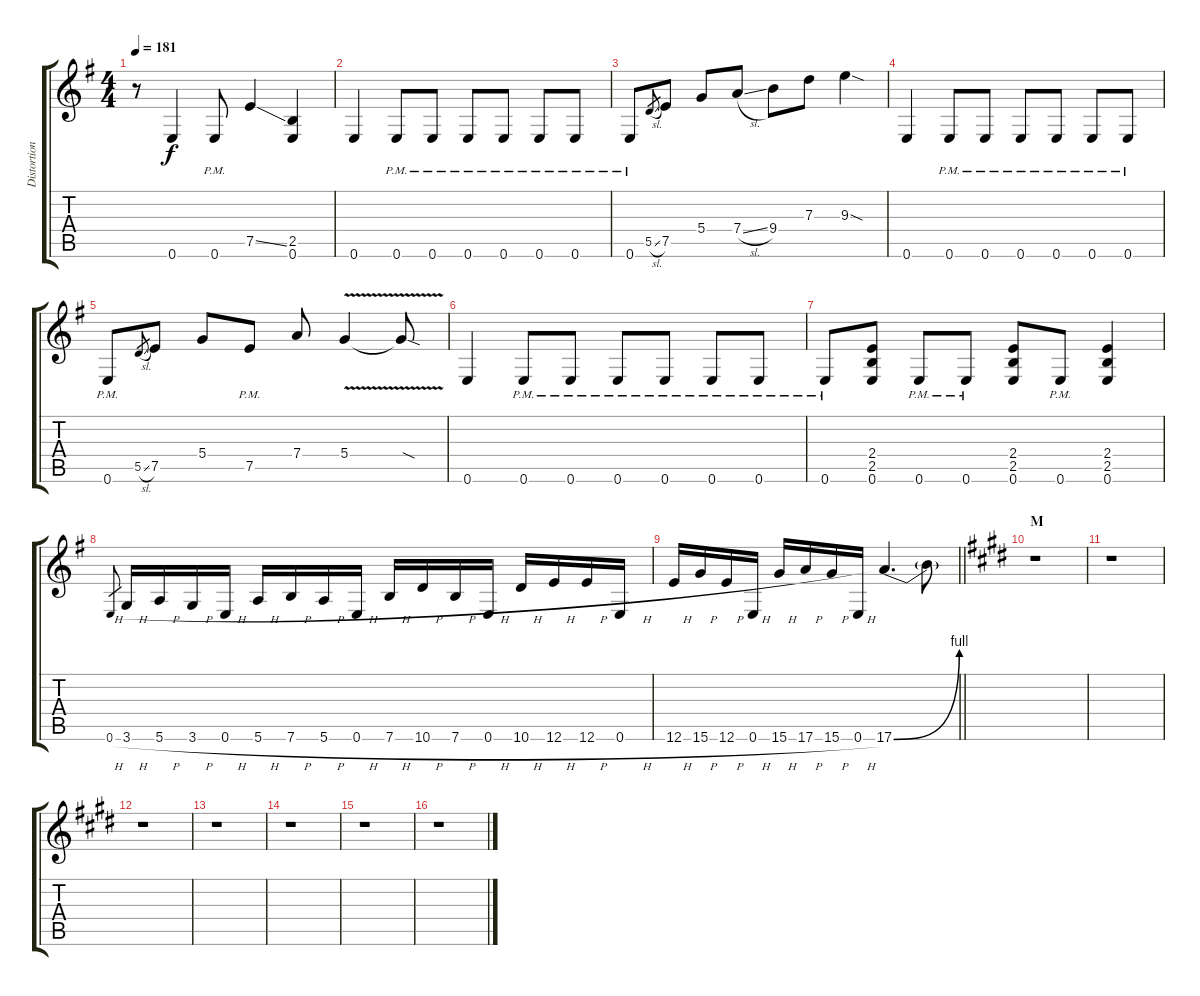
\track ("Distortion" "Distortion") {instrument distortionguitar}
\staff {score tabs}
\tuning (E4 B3 G3 D3 A2 E2) {hide}
\ts (4 4)
\tempo 181
\clef g2
\ks g
r.8{dy f} 0.6.4 0.6{pm}.8 7.5{ss}.4 (2.5 0.6).4 |
0.6.4 0.6{pm}.8 0.6{pm}.8 0.6{pm}.8 0.6{pm}.8 0.6{pm}.8 0.6{pm}.8 |
0.6{pm}.8 5.5{sl}.8{gr} 7.5.8 5.4.8 7.4{sl}.8 9.4.8 7.3.8 9.3{sod}.4 |
0.6.4 0.6{pm}.8 0.6{pm}.8 0.6{pm}.8 0.6{pm}.8 0.6{pm}.8 0.6{pm}.8 |
0.6{pm}.8 5.5{sl}.8{gr} 7.5.8 5.4.8 7.5{pm}.8 7.4.8 5.4{v}.4 5.4{sod t}.8 |
0.6.4 0.6{pm}.8 0.6{pm}.8 0.6{pm}.8 0.6{pm}.8 0.6{pm}.8 0.6{pm}.8 |
0.6{pm}.8 (2.4 2.5 0.6).8 0.6{pm}.8 0.6{pm}.8 (2.4 2.5 0.6).8 0.6{pm}.8 (2.4 2.5 0.6).4 |
0.6{h}.8{gr} 3.6{h}.16 5.6{h}.16 3.6{h}.16 0.6{h}.16 5.6{h}.16 7.6{h}.16 5.6{h}.16 0.6{h}.16 7.6{h}.16 10.6{h}.16 7.6{h}.16 0.6{h}.16 10.6{h}.16 12.6{h}.16 12.6{h}.16 0.6{h}.16 |
\barLineRight lightlight
12.6{h}.16 15.6{h}.16 12.6{h}.16 0.6{h}.16 15.6{h}.16 17.6{h}.16 15.6{h}.16 0.6{h}.16 17.6{be (bend 0 0 60 4)}.4{d} 17.6{t}.8 |
\section ("" "M")
\ks e
r.1 |
r.1 |
r.1 |
r.1 |
r.1 |
r.1 |
r.1
